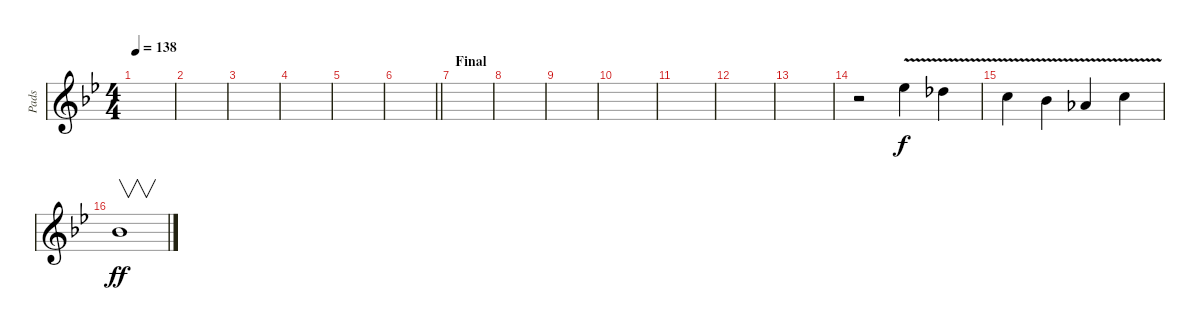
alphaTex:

\track ("Pads" "Pads") {instrument pad7halo}
\staff {score}
\tuning (E5 B4 G4 D4 A3 E3) {hide}
\ts (4 4)
\tempo 138
\clef g2
\ks bb
|
|
|
|
|
\barLineRight lightlight
|
\section ("" "Final")
|
|
|
|
|
|
|
r.2 4.2{v}.4{volume 10 instrument synthvoice} 2.2{v}.4 |
1.2{v}.4 3.3{v}.4 1.3{v}.4 1.2{v}.4 |
3.3.1{v dy ff}
